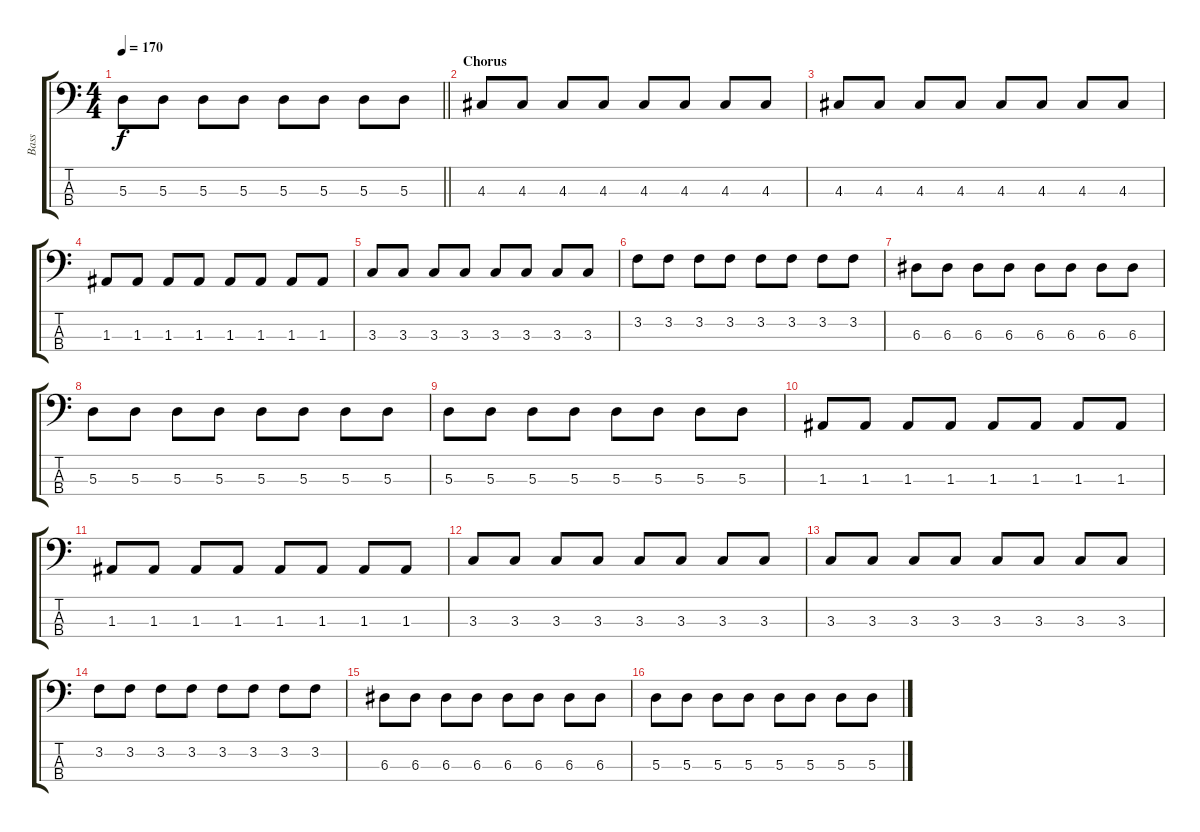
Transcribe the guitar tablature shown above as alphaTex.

\track ("Bass" "Bass") {instrument electricbasspick}
\staff {score tabs}
\tuning (G2 D2 A1 E1) {hide}
\ts (4 4)
\tempo 170
\clef f4
\barLineRight lightlight
\ks c
5.3.8{dy f} 5.3.8 5.3.8 5.3.8 5.3.8 5.3.8 5.3.8 5.3.8 |
\section ("" "Chorus")
4.3.8 4.3.8 4.3.8 4.3.8 4.3.8 4.3.8 4.3.8 4.3.8 |
4.3.8 4.3.8 4.3.8 4.3.8 4.3.8 4.3.8 4.3.8 4.3.8 |
1.3.8 1.3.8 1.3.8 1.3.8 1.3.8 1.3.8 1.3.8 1.3.8 |
3.3.8 3.3.8 3.3.8 3.3.8 3.3.8 3.3.8 3.3.8 3.3.8 |
3.2.8 3.2.8 3.2.8 3.2.8 3.2.8 3.2.8 3.2.8 3.2.8 |
6.3.8 6.3.8 6.3.8 6.3.8 6.3.8 6.3.8 6.3.8 6.3.8 |
5.3.8 5.3.8 5.3.8 5.3.8 5.3.8 5.3.8 5.3.8 5.3.8 |
5.3.8 5.3.8 5.3.8 5.3.8 5.3.8 5.3.8 5.3.8 5.3.8 |
1.3.8 1.3.8 1.3.8 1.3.8 1.3.8 1.3.8 1.3.8 1.3.8 |
1.3.8 1.3.8 1.3.8 1.3.8 1.3.8 1.3.8 1.3.8 1.3.8 |
3.3.8 3.3.8 3.3.8 3.3.8 3.3.8 3.3.8 3.3.8 3.3.8 |
3.3.8 3.3.8 3.3.8 3.3.8 3.3.8 3.3.8 3.3.8 3.3.8 |
3.2.8 3.2.8 3.2.8 3.2.8 3.2.8 3.2.8 3.2.8 3.2.8 |
6.3.8 6.3.8 6.3.8 6.3.8 6.3.8 6.3.8 6.3.8 6.3.8 |
5.3.8 5.3.8 5.3.8 5.3.8 5.3.8 5.3.8 5.3.8 5.3.8
